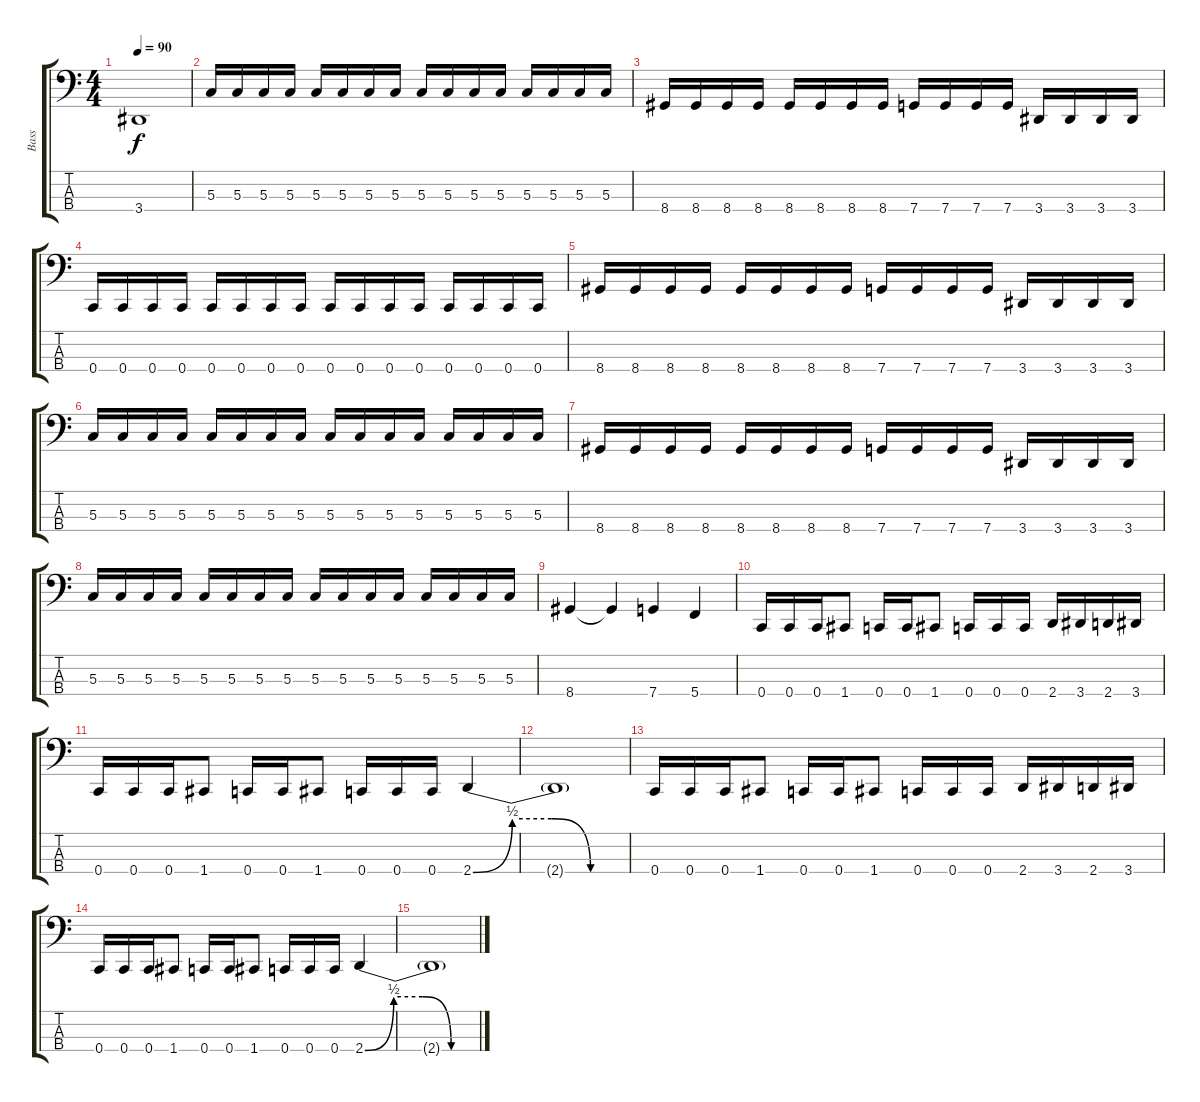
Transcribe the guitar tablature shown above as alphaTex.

\track ("Bass" "Bass") {instrument electricbasspick}
\staff {score tabs}
\tuning (F2 C2 G1 C1) {hide}
\ts (4 4)
\tempo 90
\clef f4
\ks c
3.4{t}.1{dy f} |
5.3.16 5.3.16 5.3.16 5.3.16 5.3.16 5.3.16 5.3.16 5.3.16 5.3.16 5.3.16 5.3.16 5.3.16 5.3.16 5.3.16 5.3.16 5.3.16 |
8.4.16 8.4.16 8.4.16 8.4.16 8.4.16 8.4.16 8.4.16 8.4.16 7.4.16 7.4.16 7.4.16 7.4.16 3.4.16 3.4.16 3.4.16 3.4.16 |
0.4.16 0.4.16 0.4.16 0.4.16 0.4.16 0.4.16 0.4.16 0.4.16 0.4.16 0.4.16 0.4.16 0.4.16 0.4.16 0.4.16 0.4.16 0.4.16 |
8.4.16 8.4.16 8.4.16 8.4.16 8.4.16 8.4.16 8.4.16 8.4.16 7.4.16 7.4.16 7.4.16 7.4.16 3.4.16 3.4.16 3.4.16 3.4.16 |
5.3.16 5.3.16 5.3.16 5.3.16 5.3.16 5.3.16 5.3.16 5.3.16 5.3.16 5.3.16 5.3.16 5.3.16 5.3.16 5.3.16 5.3.16 5.3.16 |
8.4.16 8.4.16 8.4.16 8.4.16 8.4.16 8.4.16 8.4.16 8.4.16 7.4.16 7.4.16 7.4.16 7.4.16 3.4.16 3.4.16 3.4.16 3.4.16 |
5.3.16 5.3.16 5.3.16 5.3.16 5.3.16 5.3.16 5.3.16 5.3.16 5.3.16 5.3.16 5.3.16 5.3.16 5.3.16 5.3.16 5.3.16 5.3.16 |
8.4.4 8.4{t}.4 7.4.4 5.4.4 |
0.4.16 0.4.16 0.4.16 1.4.8 0.4.16 0.4.16 1.4.8 0.4.16 0.4.16 0.4.16 2.4.16 3.4.16 2.4.16 3.4.16 |
0.4.16 0.4.16 0.4.16 1.4.8 0.4.16 0.4.16 1.4.8 0.4.16 0.4.16 0.4.16 2.4{be (custom 0 0 15 2 30 2 45 0 60 0)}.4 |
2.4{t}.1 |
0.4.16 0.4.16 0.4.16 1.4.8 0.4.16 0.4.16 1.4.8 0.4.16 0.4.16 0.4.16 2.4.16 3.4.16 2.4.16 3.4.16 |
0.4.16 0.4.16 0.4.16 1.4.8 0.4.16 0.4.16 1.4.8 0.4.16 0.4.16 0.4.16 2.4{be (custom 0 0 15 2 30 2 45 0 60 0)}.4 |
2.4{t}.1
